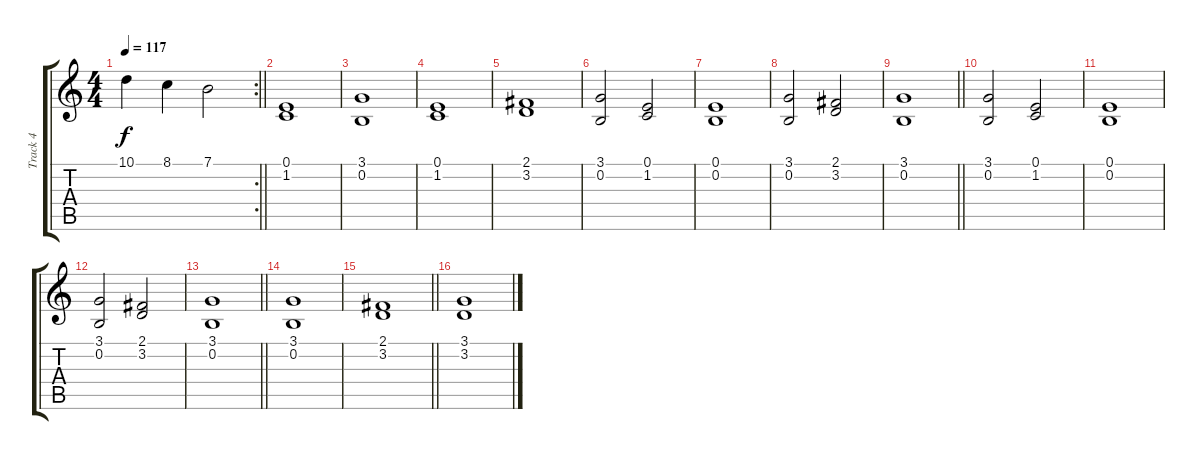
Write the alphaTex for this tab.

\track ("Track 4" "Track 4") {instrument accordion}
\staff {score tabs}
\tuning (E4 B3 G3 D3 A2 E2) {hide}
\rc 2
\ts (4 4)
\tempo 117
\clef g2
\barLineRight lightlight
\ks c
10.1.4{dy f} 8.1.4 7.1.2 |
(0.1 1.2).1 |
(3.1 0.2).1 |
(0.1 1.2).1 |
(2.1 3.2).1 |
(3.1 0.2).2 (0.1 1.2).2 |
(0.1 0.2).1 |
(3.1 0.2).2 (2.1 3.2).2 |
\barLineRight lightlight
(3.1 0.2).1 |
(3.1 0.2).2 (0.1 1.2).2 |
(0.1 0.2).1 |
(3.1 0.2).2 (2.1 3.2).2 |
\barLineRight lightlight
(3.1 0.2).1 |
(3.1 0.2).1 |
\barLineRight lightlight
(2.1 3.2).1 |
(3.1 3.2).1
